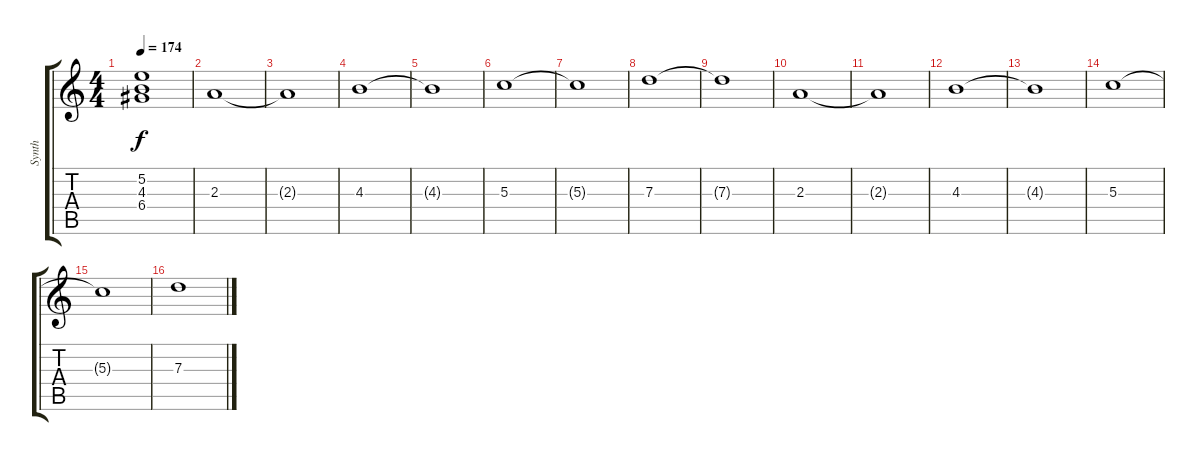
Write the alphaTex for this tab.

\track ("Synth" "Synth") {instrument synthstrings1}
\staff {score tabs}
\tuning (E5 B4 G4 D4 A3 E3) {hide}
\ts (4 4)
\tempo 174
\clef g2
\ks c
(5.2{t} 4.3{t} 6.4{t}).1{dy f} |
2.3.1 |
2.3{t}.1 |
4.3.1 |
4.3{t}.1 |
5.3.1 |
5.3{t}.1 |
7.3.1 |
7.3{t}.1 |
2.3.1 |
2.3{t}.1 |
4.3.1 |
4.3{t}.1 |
5.3.1 |
5.3{t}.1 |
7.3.1
